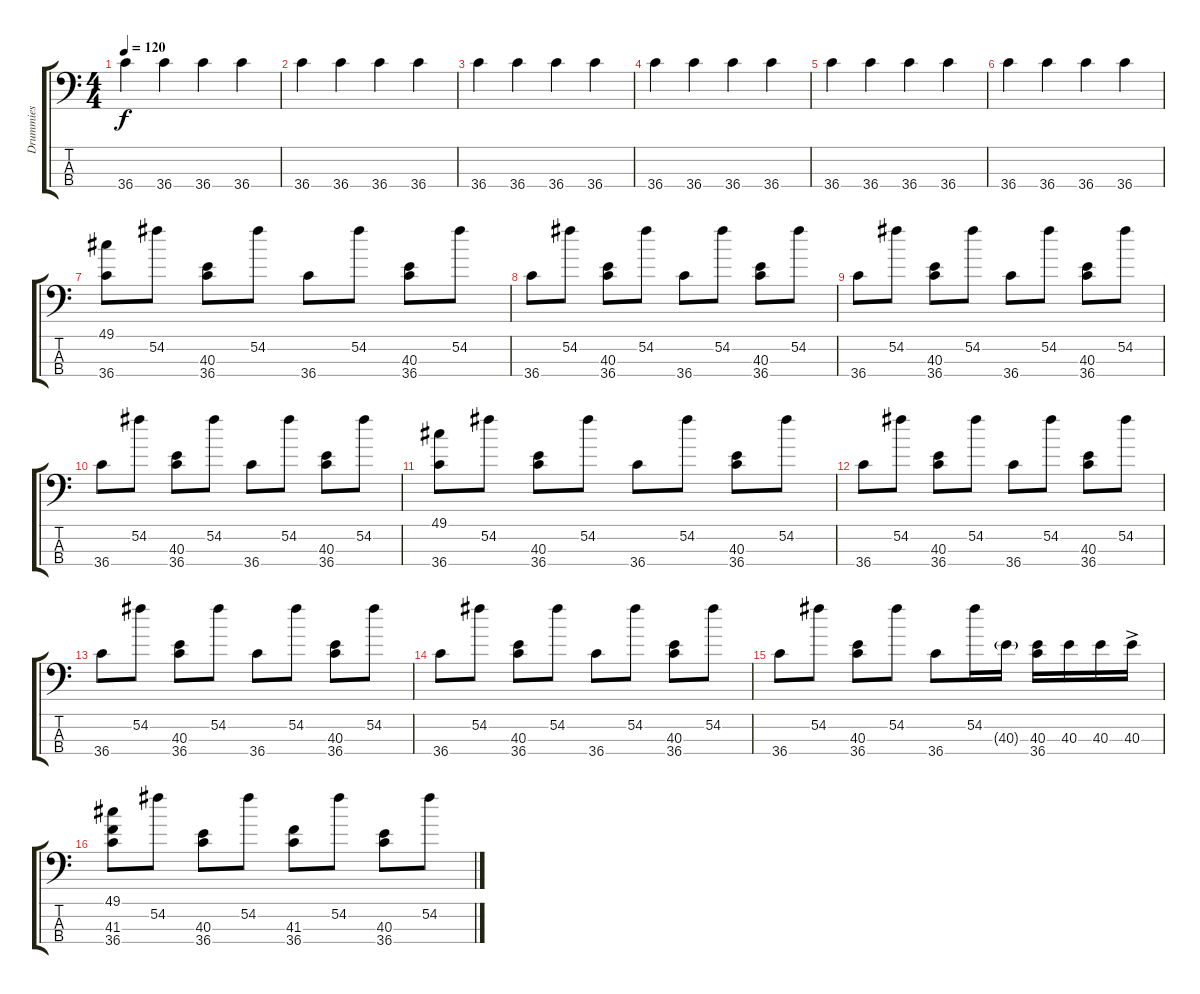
\track ("Drummies" "Drummies") {instrument acousticgrandpiano}
\staff {score tabs}
\tuning (C-1 C-1 C-1 C-1) {hide}
\ts (4 4)
\tempo 120
\clef f4
\ks c
36.4.4{dy f} 36.4.4 36.4.4 36.4.4 |
36.4.4 36.4.4 36.4.4 36.4.4 |
36.4.4 36.4.4 36.4.4 36.4.4 |
36.4.4 36.4.4 36.4.4 36.4.4 |
36.4.4 36.4.4 36.4.4 36.4.4 |
36.4.4 36.4.4 36.4.4 36.4.4 |
(49.1 36.4).8 54.2.8 (40.3 36.4).8 54.2.8 36.4.8 54.2.8 (40.3 36.4).8 54.2.8 |
36.4.8 54.2.8 (40.3 36.4).8 54.2.8 36.4.8 54.2.8 (40.3 36.4).8 54.2.8 |
36.4.8 54.2.8 (40.3 36.4).8 54.2.8 36.4.8 54.2.8 (40.3 36.4).8 54.2.8 |
36.4.8 54.2.8 (40.3 36.4).8 54.2.8 36.4.8 54.2.8 (40.3 36.4).8 54.2.8 |
(49.1 36.4).8 54.2.8 (40.3 36.4).8 54.2.8 36.4.8 54.2.8 (40.3 36.4).8 54.2.8 |
36.4.8 54.2.8 (40.3 36.4).8 54.2.8 36.4.8 54.2.8 (40.3 36.4).8 54.2.8 |
36.4.8 54.2.8 (40.3 36.4).8 54.2.8 36.4.8 54.2.8 (40.3 36.4).8 54.2.8 |
36.4.8 54.2.8 (40.3 36.4).8 54.2.8 36.4.8 54.2.8 (40.3 36.4).8 54.2.8 |
36.4.8 54.2.8 (40.3 36.4).8 54.2.8 36.4.8 54.2.16 40.3{g}.16 (40.3 36.4).16 40.3.16 40.3.16 40.3{ac}.16 |
(49.1 41.3 36.4).8 54.2.8 (40.3 36.4).8 54.2.8 (41.3 36.4).8 54.2.8 (40.3 36.4).8 54.2.8
